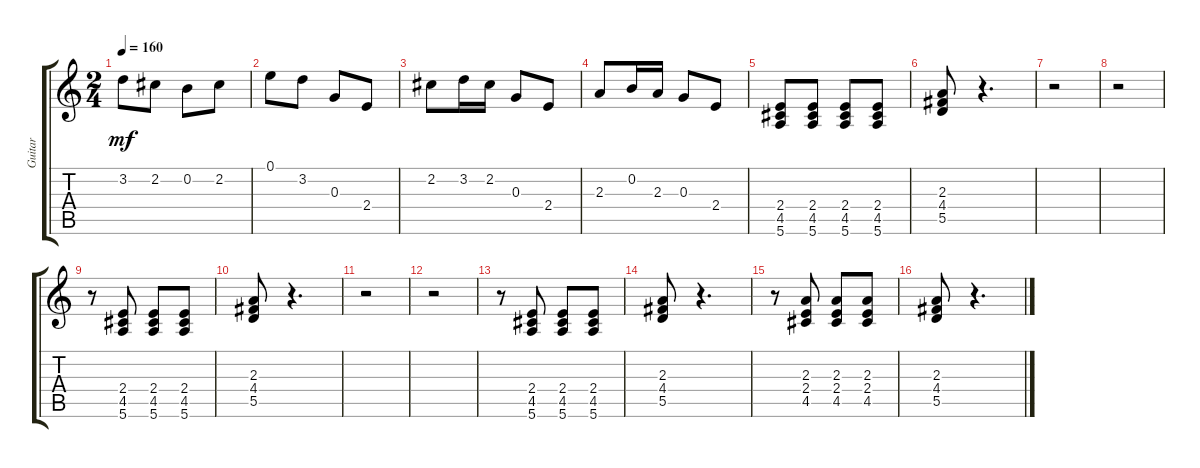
\track ("Guitar" "Guitar") {instrument overdrivenguitar}
\staff {score tabs}
\tuning (E4 B3 G3 D3 A2 E2) {hide}
\ts (2 4)
\tempo 160
\clef g2
\ks c
3.2.8{dy mf} 2.2.8 0.2.8 2.2.8 |
0.1.8 3.2.8 0.3.8 2.4.8 |
2.2.8 3.2.16 2.2.16 0.3.8 2.4.8 |
2.3.8 0.2.16 2.3.16 0.3.8 2.4.8 |
(2.4 4.5 5.6).8 (2.4 4.5 5.6).8 (2.4 4.5 5.6).8 (2.4 4.5 5.6).8 |
(2.3 4.4 5.5).8 r.4{d} |
r.2 |
r.2 |
r.8 (2.4 4.5 5.6).8 (2.4 4.5 5.6).8 (2.4 4.5 5.6).8 |
(2.3 4.4 5.5).8 r.4{d} |
r.2 |
r.2 |
r.8 (2.4 4.5 5.6).8 (2.4 4.5 5.6).8 (2.4 4.5 5.6).8 |
(2.3 4.4 5.5).8 r.4{d} |
r.8 (2.3 2.4 4.5).8 (2.3 2.4 4.5).8 (2.3 2.4 4.5).8 |
(2.3 4.4 5.5).8 r.4{d}
